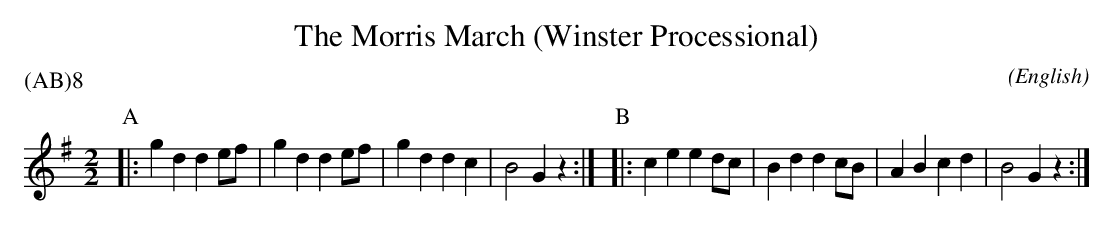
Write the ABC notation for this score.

X:1
T:The Morris March (Winster Processional)
M:2/2
C:
O:English
P:(AB)8
K:G
L:1/8
P:A
|:\
	g2 d2 d2 ef | g2 d2 d2 ef | g2 d2 d2 c2 | B4 G2 z2 :|\
P:B
|:      c2 e2 e2 dc | B2 d2 d2 cB | A2 B2 c2 d2 | B4 G2 z2 :|
